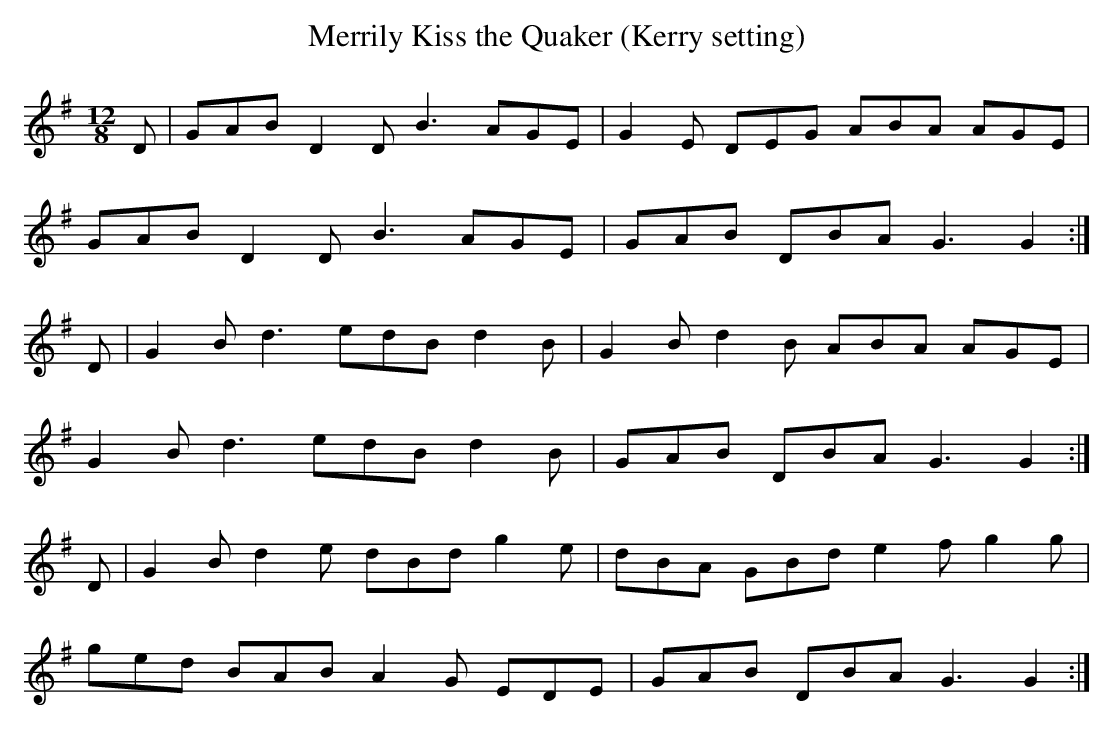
X:1
T: Merrily Kiss the Quaker (Kerry setting)
M: 12/8
L: 1/8
K: G
D | GAB D2 D B3 AGE | G2 E DEG ABA AGE |
GAB D2 D B3 AGE | GAB DBA G3 G2 :|
D | G2 B d3 edB d2 B | G2 B d2 B ABA AGE |
G2 B d3 edB d2 B | GAB DBA G3 G2 :|
D | G2 B d2 e dBd g2 e | dBA GBd e2 f g2 g |
ged BAB A2 G EDE | GAB DBA G3 G2 :|
